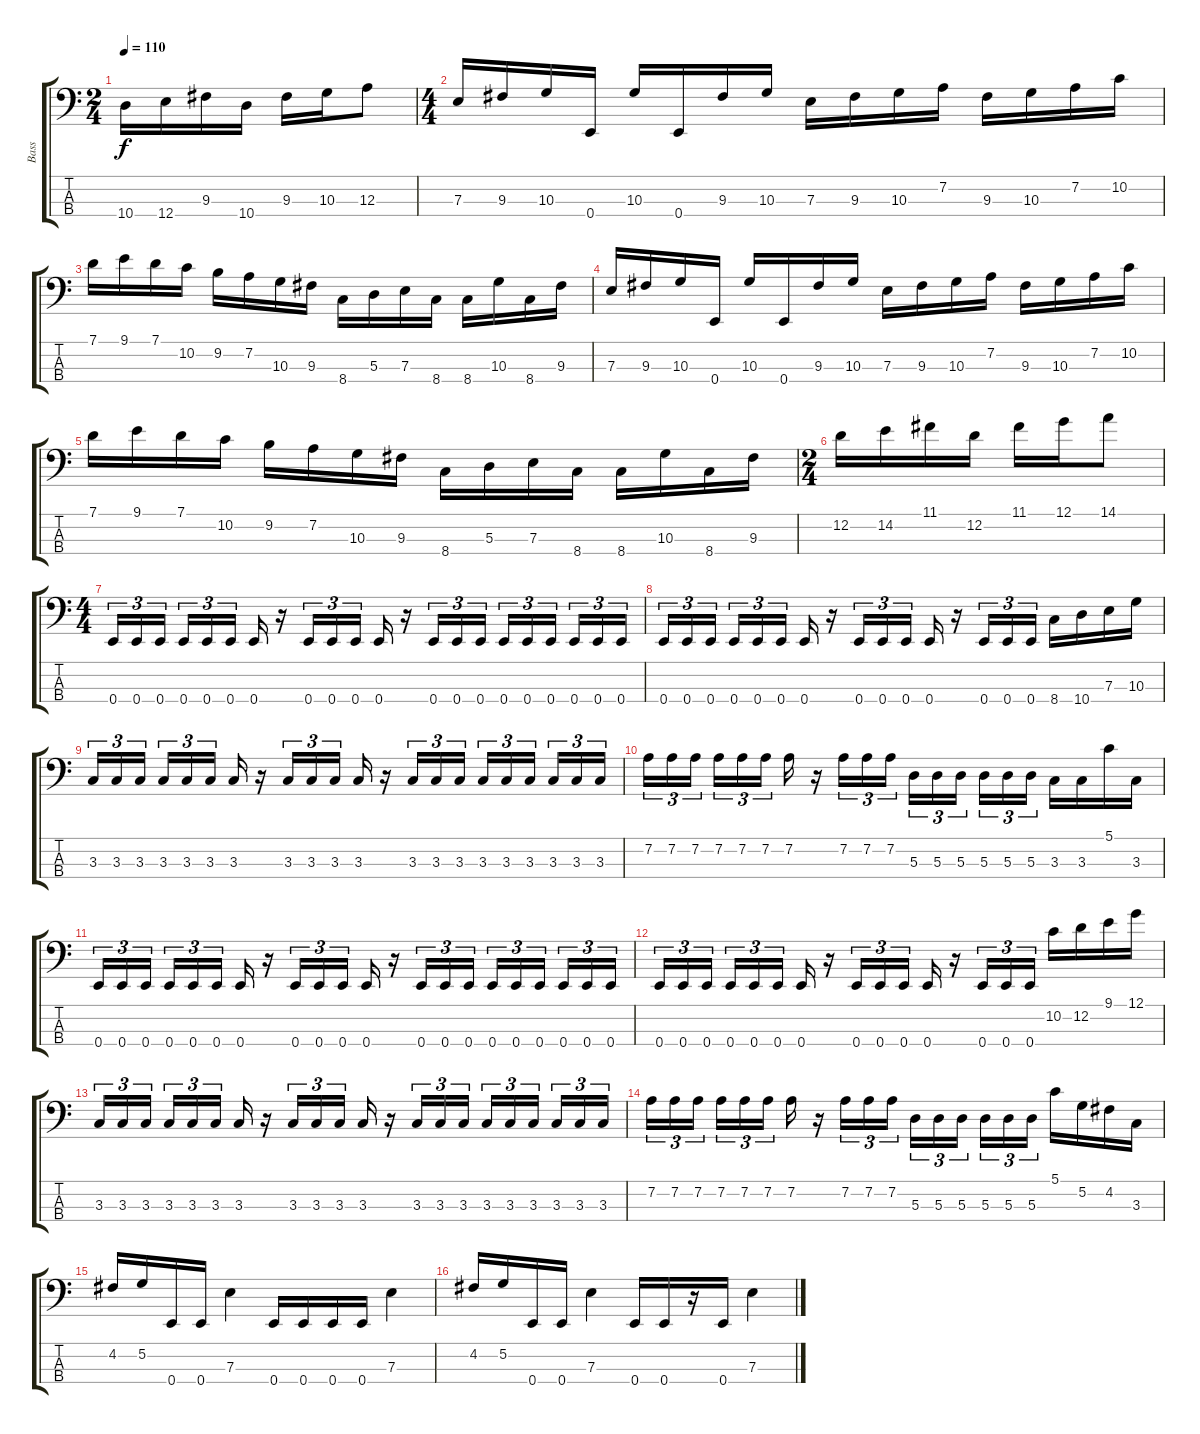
\track ("Bass" "Bass") {instrument electricbassfinger}
\staff {score tabs}
\tuning (G2 D2 A1 E1) {hide}
\ts (2 4)
\tempo 110
\clef f4
\ks c
10.4.16{dy f} 12.4.16 9.3.16 10.4.16 9.3.16 10.3.16 12.3.8 |
\ts (4 4)
7.3.16 9.3.16 10.3.16 0.4.16 10.3.16 0.4.16 9.3.16 10.3.16 7.3.16 9.3.16 10.3.16 7.2.16 9.3.16 10.3.16 7.2.16 10.2.16 |
7.1.16 9.1.16 7.1.16 10.2.16 9.2.16 7.2.16 10.3.16 9.3.16 8.4.16 5.3.16 7.3.16 8.4.16 8.4.16 10.3.16 8.4.16 9.3.16 |
7.3.16 9.3.16 10.3.16 0.4.16 10.3.16 0.4.16 9.3.16 10.3.16 7.3.16 9.3.16 10.3.16 7.2.16 9.3.16 10.3.16 7.2.16 10.2.16 |
7.1.16 9.1.16 7.1.16 10.2.16 9.2.16 7.2.16 10.3.16 9.3.16 8.4.16 5.3.16 7.3.16 8.4.16 8.4.16 10.3.16 8.4.16 9.3.16 |
\ts (2 4)
12.2.16 14.2.16 11.1.16 12.2.16 11.1.16 12.1.16 14.1.8 |
\ts (4 4)
0.4.16{tu (3 2)} 0.4.16{tu (3 2)} 0.4.16{tu (3 2) beam splitsecondary} 0.4.16{tu (3 2)} 0.4.16{tu (3 2)} 0.4.16{tu (3 2)} 0.4.16 r.16 0.4.16{tu (3 2)} 0.4.16{tu (3 2)} 0.4.16{tu (3 2)} 0.4.16 r.16 0.4.16{tu (3 2)} 0.4.16{tu (3 2)} 0.4.16{tu (3 2)} 0.4.16{tu (3 2)} 0.4.16{tu (3 2)} 0.4.16{tu (3 2) beam splitsecondary} 0.4.16{tu (3 2)} 0.4.16{tu (3 2)} 0.4.16{tu (3 2)} |
0.4.16{tu (3 2)} 0.4.16{tu (3 2)} 0.4.16{tu (3 2) beam splitsecondary} 0.4.16{tu (3 2)} 0.4.16{tu (3 2)} 0.4.16{tu (3 2)} 0.4.16 r.16 0.4.16{tu (3 2)} 0.4.16{tu (3 2)} 0.4.16{tu (3 2)} 0.4.16 r.16 0.4.16{tu (3 2)} 0.4.16{tu (3 2)} 0.4.16{tu (3 2)} 8.4.16 10.4.16 7.3.16 10.3.16 |
3.3.16{tu (3 2)} 3.3.16{tu (3 2)} 3.3.16{tu (3 2) beam splitsecondary} 3.3.16{tu (3 2)} 3.3.16{tu (3 2)} 3.3.16{tu (3 2)} 3.3.16 r.16 3.3.16{tu (3 2)} 3.3.16{tu (3 2)} 3.3.16{tu (3 2)} 3.3.16 r.16 3.3.16{tu (3 2)} 3.3.16{tu (3 2)} 3.3.16{tu (3 2)} 3.3.16{tu (3 2)} 3.3.16{tu (3 2)} 3.3.16{tu (3 2) beam splitsecondary} 3.3.16{tu (3 2)} 3.3.16{tu (3 2)} 3.3.16{tu (3 2)} |
7.2.16{tu (3 2)} 7.2.16{tu (3 2)} 7.2.16{tu (3 2) beam splitsecondary} 7.2.16{tu (3 2)} 7.2.16{tu (3 2)} 7.2.16{tu (3 2)} 7.2.16 r.16 7.2.16{tu (3 2)} 7.2.16{tu (3 2)} 7.2.16{tu (3 2)} 5.3.16{tu (3 2)} 5.3.16{tu (3 2)} 5.3.16{tu (3 2) beam splitsecondary} 5.3.16{tu (3 2)} 5.3.16{tu (3 2)} 5.3.16{tu (3 2)} 3.3.16 3.3.16 5.1.16 3.3.16 |
0.4.16{tu (3 2)} 0.4.16{tu (3 2)} 0.4.16{tu (3 2) beam splitsecondary} 0.4.16{tu (3 2)} 0.4.16{tu (3 2)} 0.4.16{tu (3 2)} 0.4.16 r.16 0.4.16{tu (3 2)} 0.4.16{tu (3 2)} 0.4.16{tu (3 2)} 0.4.16 r.16 0.4.16{tu (3 2)} 0.4.16{tu (3 2)} 0.4.16{tu (3 2)} 0.4.16{tu (3 2)} 0.4.16{tu (3 2)} 0.4.16{tu (3 2) beam splitsecondary} 0.4.16{tu (3 2)} 0.4.16{tu (3 2)} 0.4.16{tu (3 2)} |
0.4.16{tu (3 2)} 0.4.16{tu (3 2)} 0.4.16{tu (3 2) beam splitsecondary} 0.4.16{tu (3 2)} 0.4.16{tu (3 2)} 0.4.16{tu (3 2)} 0.4.16 r.16 0.4.16{tu (3 2)} 0.4.16{tu (3 2)} 0.4.16{tu (3 2)} 0.4.16 r.16 0.4.16{tu (3 2)} 0.4.16{tu (3 2)} 0.4.16{tu (3 2)} 10.2.16 12.2.16 9.1.16 12.1.16 |
3.3.16{tu (3 2)} 3.3.16{tu (3 2)} 3.3.16{tu (3 2) beam splitsecondary} 3.3.16{tu (3 2)} 3.3.16{tu (3 2)} 3.3.16{tu (3 2)} 3.3.16 r.16 3.3.16{tu (3 2)} 3.3.16{tu (3 2)} 3.3.16{tu (3 2)} 3.3.16 r.16 3.3.16{tu (3 2)} 3.3.16{tu (3 2)} 3.3.16{tu (3 2)} 3.3.16{tu (3 2)} 3.3.16{tu (3 2)} 3.3.16{tu (3 2) beam splitsecondary} 3.3.16{tu (3 2)} 3.3.16{tu (3 2)} 3.3.16{tu (3 2)} |
7.2.16{tu (3 2)} 7.2.16{tu (3 2)} 7.2.16{tu (3 2) beam splitsecondary} 7.2.16{tu (3 2)} 7.2.16{tu (3 2)} 7.2.16{tu (3 2)} 7.2.16 r.16 7.2.16{tu (3 2)} 7.2.16{tu (3 2)} 7.2.16{tu (3 2)} 5.3.16{tu (3 2)} 5.3.16{tu (3 2)} 5.3.16{tu (3 2) beam splitsecondary} 5.3.16{tu (3 2)} 5.3.16{tu (3 2)} 5.3.16{tu (3 2)} 5.1.16 5.2.16 4.2.16 3.3.16 |
4.2.16 5.2.16 0.4.16 0.4.16 7.3.4 0.4.16 0.4.16 0.4.16 0.4.16 7.3.4 |
4.2.16 5.2.16 0.4.16 0.4.16 7.3.4 0.4.16 0.4.16 r.16 0.4.16 7.3.4
